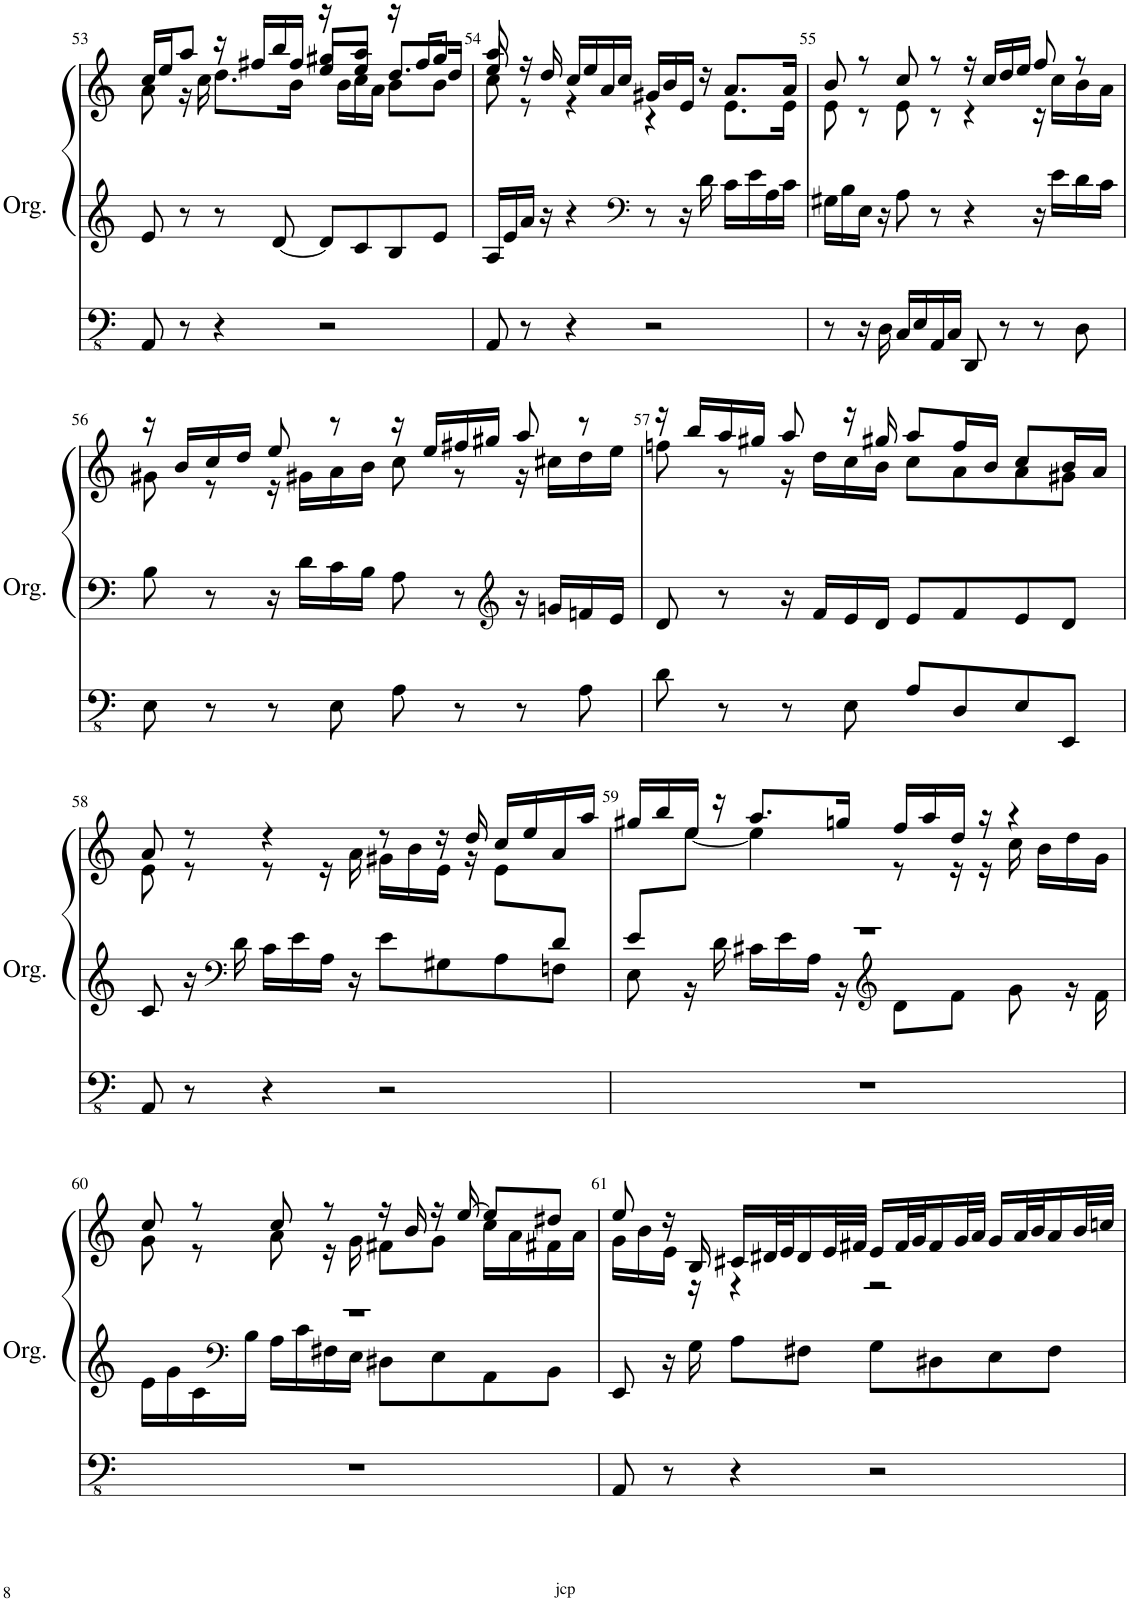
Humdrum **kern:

**kern	**kern	**kern
*part1	*part1	*part1
*staff3	*staff2	*staff1
*I"Orgue à tuyaux	*	*
*I'Org.	*	*
!!LO:PB:g=z
*clefFv4	*clefG2	*clefG2
*k[]	*k[]	*k[]
*M4/4	*M4/4	*M4/4
*met(c)	*met(c)	*met(c)
=53	=53	=53
*	*	*^
*	*	*	*^
8AAA/	8e/	16cc/LL	8a\	2ryy
.	.	16ee/J	.	.
8r	8r	8aa/J	16r	.
.	.	.	16cc\	.
4r	8r	16r	8.dd\L	.
.	.	16ff#X/LL	.	.
.	[8d/	16bb/	.	.
.	.	16ff#/JJ	16b\Jk	.
2r	8d/L]	8gg#X/L	16r	8ee/L
.	.	.	16b\LL	.
.	8c/	8aa/J	16cc\	8ee/J
.	.	.	16a\JJ	.
.	8B/	16r	8b\L	8.dd/L
.	.	16ff#/KL	.	.
.	8e/J	8gg#/J	8b\J	.
.	.	.	.	16dd/Jk
=54	=54	=54	=54	=54
8AAA/	16A/LL	8aa/	8cc\	8ee/
.	16e/	.	.	.
8r	16a/JJ	16r	8r	2..ryy
.	16r	16dd/	.	.
4r	4r	16cc/LL	4r	.
.	.	16ee/	.	.
.	.	16a/	.	.
.	.	16cc/JJ	.	.
*	*clefF4	*	*	*
2r	8r	16g#X/LL	4r	.
.	.	16b/	.	.
.	16r	16e/JJ	.	.
.	16d\	16r	.	.
.	16c\LL	8.a/L	8.e\L	.
.	16e\	.	.	.
.	16A\	.	.	.
.	16c\JJ	16a/Jk	16e\Jk	.
*	*	*	*v	*v
=55	=55	=55	=55
8r	16G#X\LL	8b/	8e\
.	16B\	.	.
16r	16E\JJ	8r	8r
16DD\	16r	.	.
16CC/LL	8A\	8cc/	8e\
16EE/	.	.	.
16AAA/	8r	8r	8r
16CC/JJ	.	.	.
8DDD/	4r	16r	4r
.	.	16cc/LL	.
8r	.	16dd/	.
.	.	16ee/JJ	.
8r	16r	8ff/	16r
.	16e\LL	.	16cc\LL
8DD\	16d\	8r	16b\
.	16c\JJ	.	16a\JJ
!!LO:LB:g=z	!!
=56	=56	=56	=56
8EE\	8B\	16r	8g#X\
.	.	16b/LL	.
8r	8r	16cc/	8r
.	.	16dd/JJ	.
8r	16r	8ee/	16r
.	16d\LL	.	16g#X\LL
8EE\	16c\	8r	16a\
.	16B\JJ	.	16b\JJ
8AA\	8A\	16r	8cc\
.	.	16ee/LL	.
8r	8r	16ff#X/	8r
.	.	16gg#X/JJ	.
*	*clefG2	*	*
8r	16r	8aa/	16r
.	16gn/LL	.	16cc#X\LL
8AA\	16fn/	8r	16dd\
.	16e/JJ	.	16ee\JJ
=57	=57	=57	=57
8D\	8d/	16r	8ffn\
.	.	16bb/LL	.
8r	8r	16aa/	8r
.	.	16gg#X/JJ	.
8r	16r	8aa/	16r
.	16f/LL	.	16dd\LL
8EE\	16e/	16r	16cc\
.	16d/JJ	16gg#X/	16b\JJ
8AA/L	8e/L	8aa/L	8cc\L
8DD/	8f/	16ff/L	8a\
.	.	16b/JJ	.
8EE/	8e/	8cc/L	8a\
8EEE/J	8d/J	16b/L	8g#X\J
.	.	16a/JJ	.
!!LO:LB:g=z	!!
=58	=58	=58	=58
*	*^	*	*
8AAA/	2..ryy	8c/	8a/	8e\
8r	.	16r	8r	8r
*	*clefF4	*	*	*
.	.	16d\	.	.
4r	.	16c\LL	4r	8r
.	.	16e\	.	.
.	.	16A\JJ	.	16r
.	.	16r	.	16a\
2r	.	8e\L	8r	16g#X\LL
.	.	.	.	16b\
.	.	8G#X\	16r	16e\JJ
.	.	.	16dd/	16r
.	.	8A\	16cc/LL	8e\L
.	.	.	16ee/	.
.	8d/J	8Fn\J	16a/	8ryy
.	.	.	16aa/JJ	.
=59	=59	=59	=59	=59
*	*	*^	*	*
1r	8e/L	1r	8E\	16gg#X/LL	8ryy
.	.	.	.	16bb/	.
.	2..ryy	.	16r	16ee/JJ	[8ee\J
.	.	.	16d\	16r	.
.	.	.	16c#X\LL	8.aa/L	4ee\]
.	.	.	16e\	.	.
.	.	.	16A\JJ	.	.
.	.	.	16r	16ggn/Jk	.
*	*clefG2	*	*	*	*
.	.	.	8d\L	16ff/LL	8r
.	.	.	.	16aa/	.
.	.	.	8f\J	16dd/JJ	16r
.	.	.	.	16r	16r
.	.	.	8g\	4r	16cc\
.	.	.	.	.	16b\LL
.	.	.	16r	.	16dd\
.	.	.	16f\	.	16g\JJ
*	*	*v	*v	*	*
!!LO:LB:g=z	!!
=60	=60	=60	=60	=60
1r	1r	16e\LL	8cc/	8g\
.	.	16g\	.	.
.	.	16c\	8r	8r
*	*clefF4	*	*	*
.	.	16B\JJ	.	.
.	.	16A\LL	8cc/	8a\
.	.	16c\	.	.
.	.	16F#X\	8r	16r
.	.	16E\JJ	.	16g\
.	.	8D#X\L	16r	8f#X\L
.	.	.	16b/	.
.	.	8E\	16r	8g\J
.	.	.	[16ee/	.
.	.	8AA\	8ee/L]	16cc\LL
.	.	.	.	16a\
.	.	8BB\J	8dd#X/J	16f#X\
.	.	.	.	16a\JJ
*	*v	*v	*	*
=61	=61	=61	=61
8AAA/	8EE/	8ee/	16g\LL
.	.	.	16b\
8r	16r	16r	16e\JJ
.	16G\	16B/	16r
4r	8A\L	16c#X/LL	4r
.	.	32d#X/L	.
.	.	32e/J	.
.	8F#X\J	16d#/	.
.	.	32e/L	.
.	.	32f#X/JJJ	.
2r	8G\L	16e/LL	2r
.	.	32f#/L	.
.	.	32g/J	.
.	8D#X\	16f#/	.
.	.	32g/L	.
.	.	32a/JJJ	.
.	8E\	16g/LL	.
.	.	32a/L	.
.	.	32b/J	.
.	8F#\J	16a/	.
.	.	32b/L	.
.	.	32ccn/JJJ	.
*	*	*v	*v
=	=	=
*-	*-	*-
